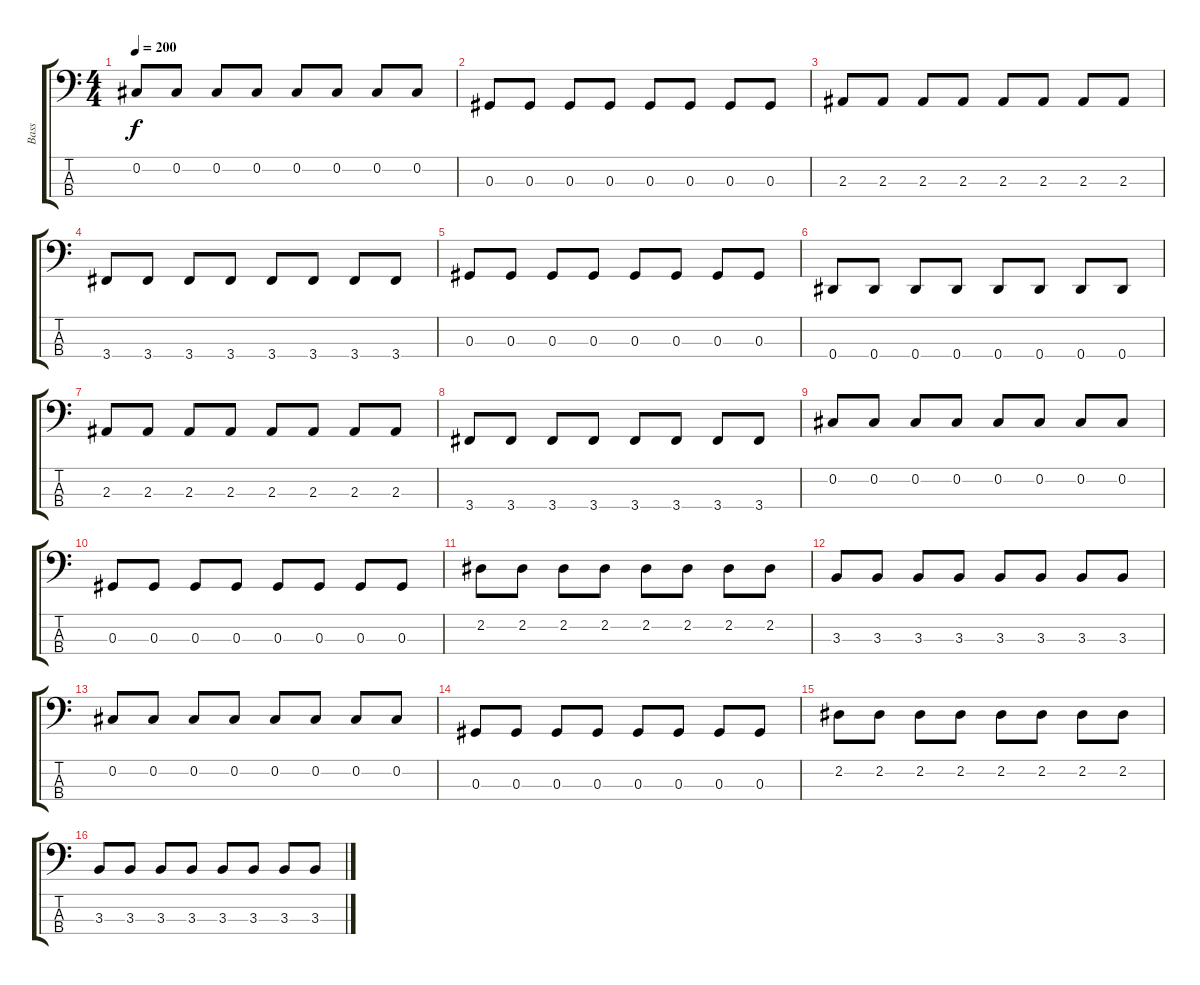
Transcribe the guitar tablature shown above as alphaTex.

\track ("Bass" "Bass") {instrument electricbasspick}
\staff {score tabs}
\tuning (Gb2 Db2 Ab1 Eb1) {hide}
\ts (4 4)
\tempo 200
\clef f4
\ks c
0.2.8{dy f} 0.2.8 0.2.8 0.2.8 0.2.8 0.2.8 0.2.8 0.2.8 |
0.3.8 0.3.8 0.3.8 0.3.8 0.3.8 0.3.8 0.3.8 0.3.8 |
2.3.8 2.3.8 2.3.8 2.3.8 2.3.8 2.3.8 2.3.8 2.3.8 |
3.4.8 3.4.8 3.4.8 3.4.8 3.4.8 3.4.8 3.4.8 3.4.8 |
0.3.8 0.3.8 0.3.8 0.3.8 0.3.8 0.3.8 0.3.8 0.3.8 |
0.4.8 0.4.8 0.4.8 0.4.8 0.4.8 0.4.8 0.4.8 0.4.8 |
2.3.8 2.3.8 2.3.8 2.3.8 2.3.8 2.3.8 2.3.8 2.3.8 |
3.4.8 3.4.8 3.4.8 3.4.8 3.4.8 3.4.8 3.4.8 3.4.8 |
0.2.8 0.2.8 0.2.8 0.2.8 0.2.8 0.2.8 0.2.8 0.2.8 |
0.3.8 0.3.8 0.3.8 0.3.8 0.3.8 0.3.8 0.3.8 0.3.8 |
2.2.8 2.2.8 2.2.8 2.2.8 2.2.8 2.2.8 2.2.8 2.2.8 |
3.3.8 3.3.8 3.3.8 3.3.8 3.3.8 3.3.8 3.3.8 3.3.8 |
0.2.8 0.2.8 0.2.8 0.2.8 0.2.8 0.2.8 0.2.8 0.2.8 |
0.3.8 0.3.8 0.3.8 0.3.8 0.3.8 0.3.8 0.3.8 0.3.8 |
2.2.8 2.2.8 2.2.8 2.2.8 2.2.8 2.2.8 2.2.8 2.2.8 |
3.3.8 3.3.8 3.3.8 3.3.8 3.3.8 3.3.8 3.3.8 3.3.8
